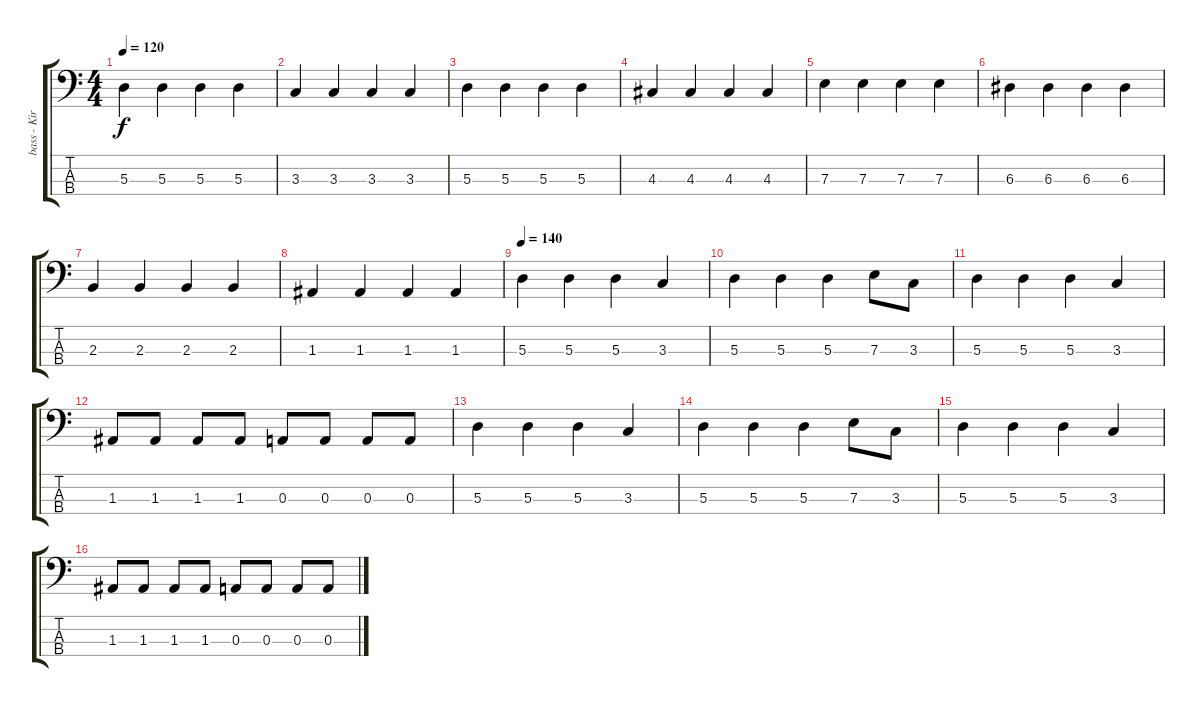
\track ("bass - Kiril" "bass - Kir") {instrument electricbasspick}
\staff {score tabs}
\tuning (G2 D2 A1 E1) {hide}
\ts (4 4)
\tempo 120
\clef f4
\ks c
5.3.4{dy f} 5.3.4 5.3.4 5.3.4 |
3.3.4 3.3.4 3.3.4 3.3.4 |
5.3.4 5.3.4 5.3.4 5.3.4 |
4.3.4 4.3.4 4.3.4 4.3.4 |
7.3.4 7.3.4 7.3.4 7.3.4 |
6.3.4 6.3.4 6.3.4 6.3.4 |
2.3.4 2.3.4 2.3.4 2.3.4 |
1.3.4{volume 16} 1.3.4 1.3.4 1.3.4 |
\tempo 140
5.3.4 5.3.4 5.3.4 3.3.4 |
5.3.4 5.3.4 5.3.4 7.3.8 3.3.8 |
5.3.4 5.3.4 5.3.4 3.3.4 |
1.3.8 1.3.8 1.3.8 1.3.8 0.3.8 0.3.8 0.3.8 0.3.8 |
5.3.4 5.3.4 5.3.4 3.3.4 |
5.3.4 5.3.4 5.3.4 7.3.8 3.3.8 |
5.3.4 5.3.4 5.3.4 3.3.4 |
1.3.8 1.3.8 1.3.8 1.3.8 0.3.8 0.3.8 0.3.8 0.3.8
